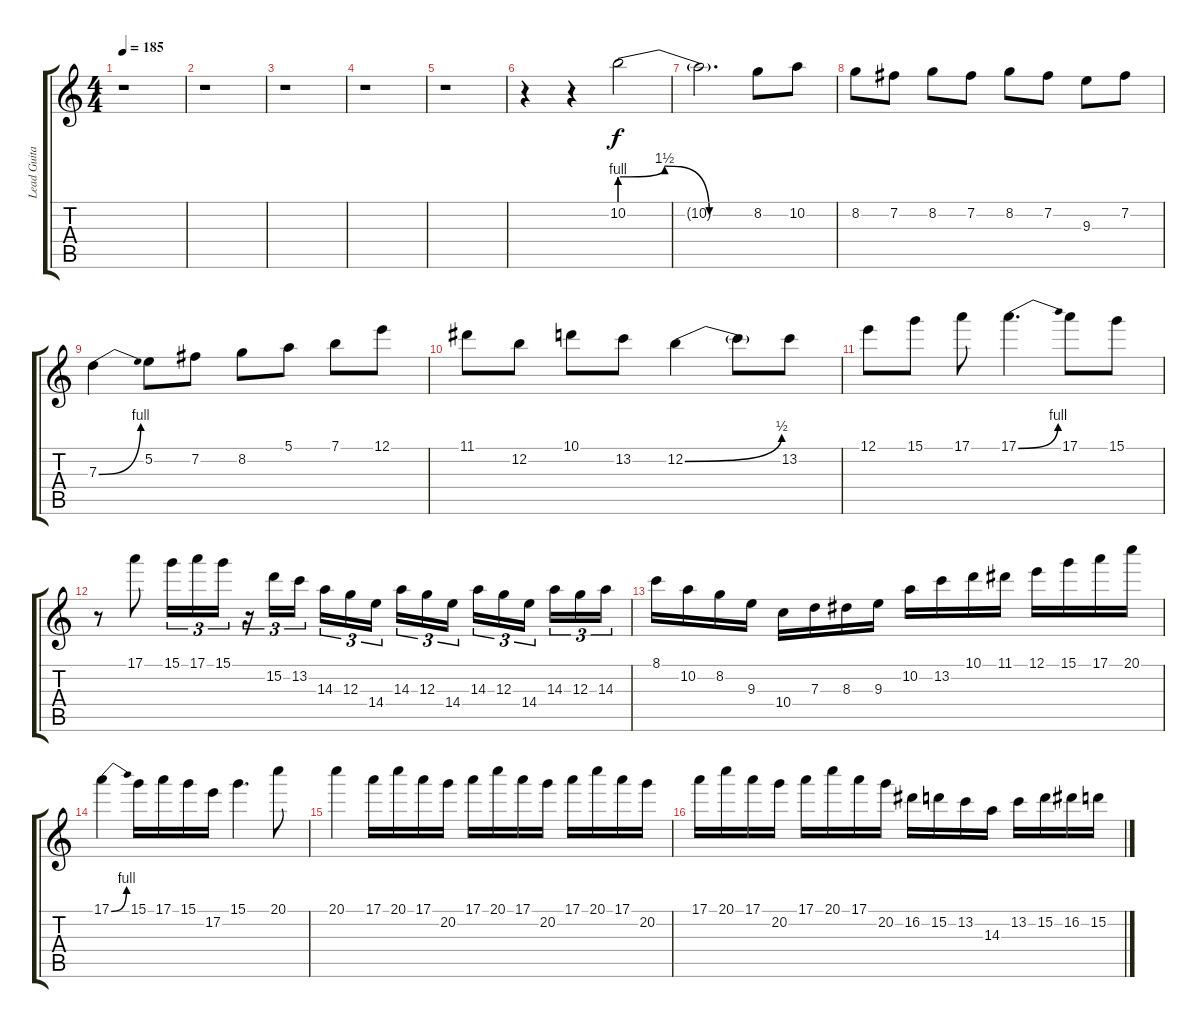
\track ("Lead Guitar" "Lead Guita") {instrument overdrivenguitar}
\staff {score tabs}
\tuning (E4 B3 G3 D3 A2 E2) {hide}
\ts (4 4)
\tempo 185
\clef g2
\ks c
r.1{dy fff} |
r.1 |
r.1 |
r.1 |
r.1 |
r.4 r.4 10.2{be (custom 0 4 20 6 40 0 60 0)}.2{dy f volume 13} |
10.2{t}.2{d} 8.2.8 10.2.8 |
8.2.8 7.2.8 8.2.8 7.2.8 8.2.8 7.2.8 9.3.8 7.2.8 |
7.3{be (bend 0 0 60 4)}.4 5.2.8 7.2.8 8.2.8 5.1.8 7.1.8 12.1.8 |
11.1.8 12.2.8 10.1.8 13.2.8 12.2{be (bend 0 0 60 2)}.4 12.2{t}.8 13.2.8 |
12.1.8 15.1.8 17.1.8 17.1{be (bend 0 0 60 4)}.4{d} 17.1.8 15.1.8 |
r.8 17.1.8 15.1.16{tu (3 2)} 17.1.16{tu (3 2)} 15.1.16{tu (3 2)} r.16{tu (3 2)} 15.2.16{tu (3 2)} 13.2.16{tu (3 2)} 14.3.16{tu (3 2)} 12.3.16{tu (3 2)} 14.4.16{tu (3 2)} 14.3.16{tu (3 2)} 12.3.16{tu (3 2)} 14.4.16{tu (3 2)} 14.3.16{tu (3 2)} 12.3.16{tu (3 2)} 14.4.16{tu (3 2)} 14.3.16{tu (3 2)} 12.3.16{tu (3 2)} 14.3.16{tu (3 2)} |
8.1.16 10.2.16 8.2.16 9.3.16 10.4.16 7.3.16 8.3.16 9.3.16 10.2.16 13.2.16 10.1.16 11.1.16 12.1.16 15.1.16 17.1.16 20.1.16 |
17.1{be (bend 0 0 60 4)}.4 15.1.16 17.1.16 15.1.16 17.2.16 15.1.4{d} 20.1.8 |
20.1.4 17.1.16 20.1.16 17.1.16 20.2.16 17.1.16 20.1.16 17.1.16 20.2.16 17.1.16 20.1.16 17.1.16 20.2.16 |
17.1.16 20.1.16 17.1.16 20.2.16 17.1.16 20.1.16 17.1.16 20.2.16 16.2.16 15.2.16 13.2.16 14.3.16 13.2.16 15.2.16 16.2.16 15.2.16
